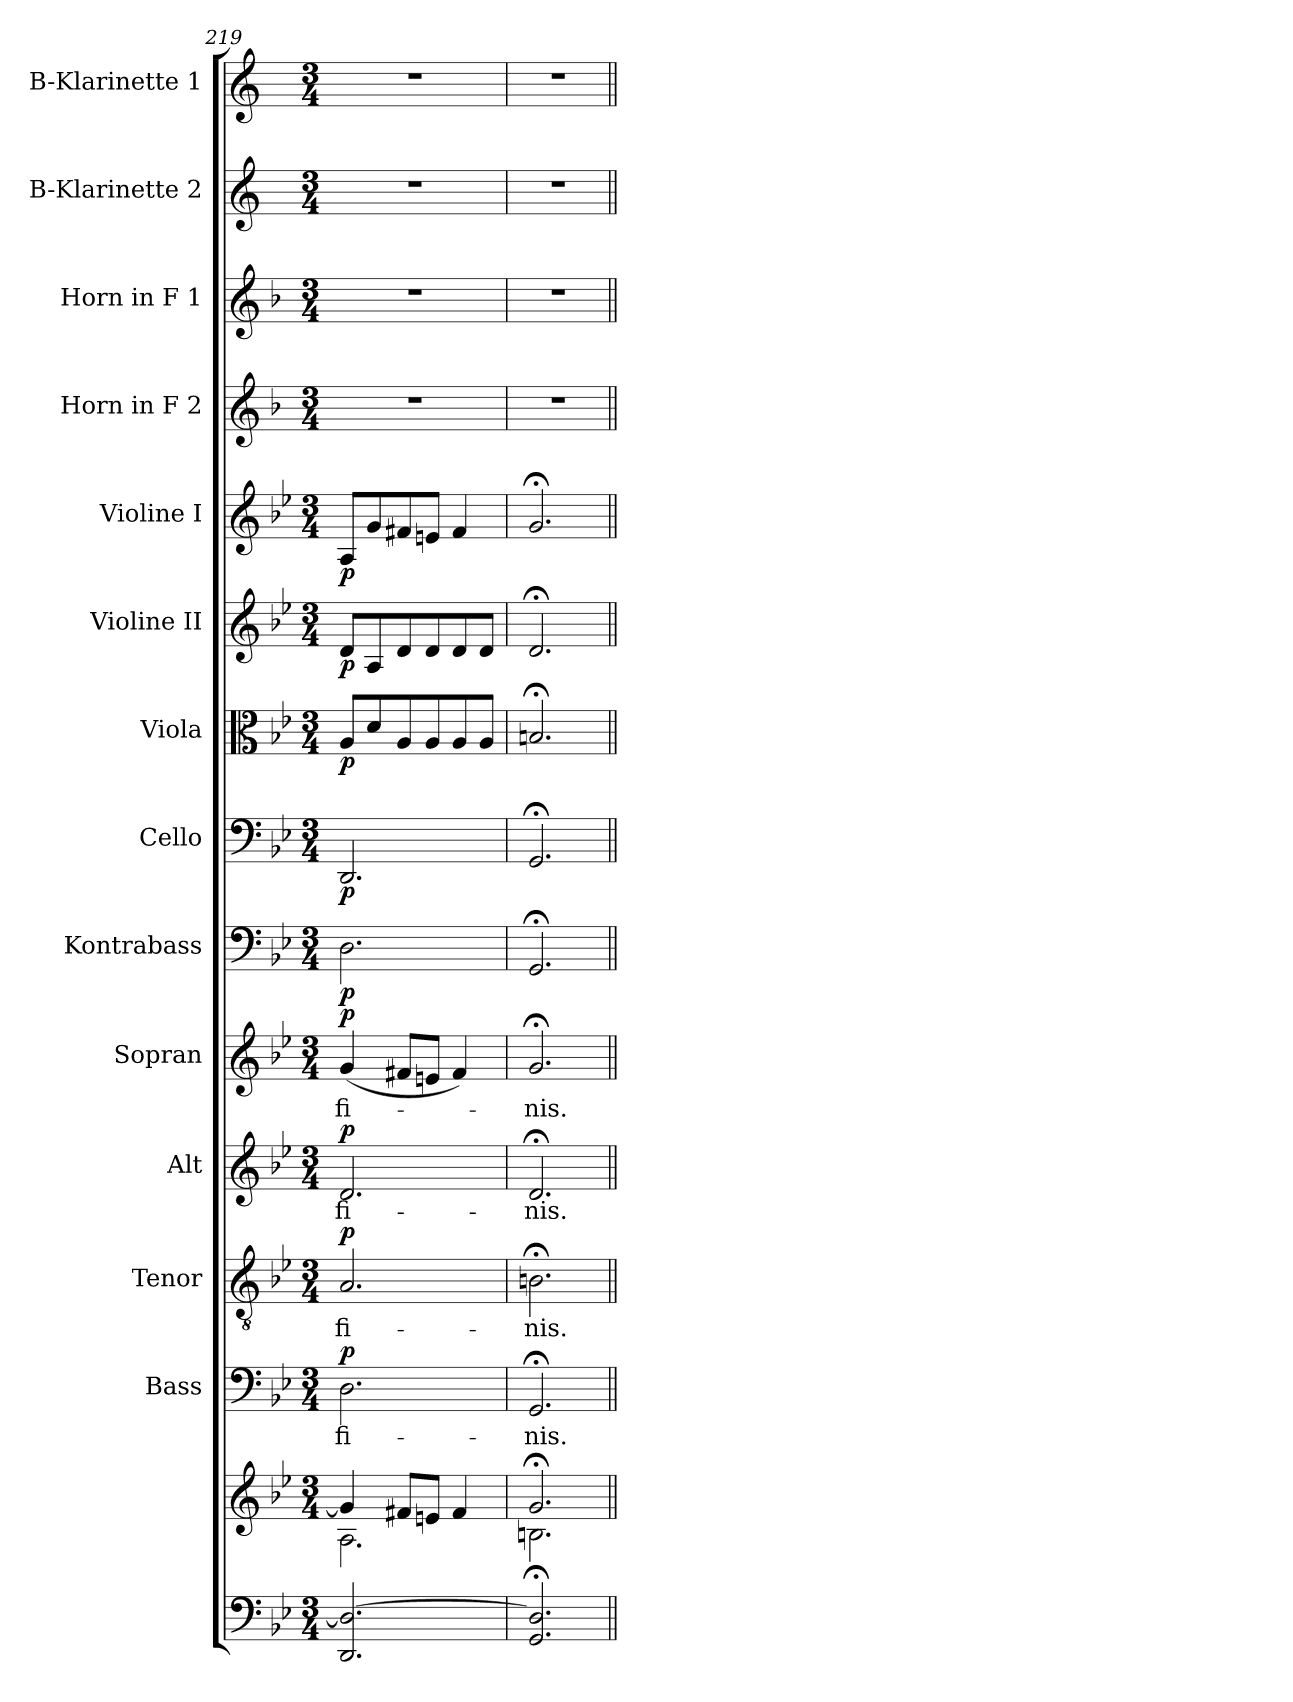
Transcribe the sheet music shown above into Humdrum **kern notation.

**kern	**kern	**kern	**text	**dynam	**kern	**text	**dynam	**kern	**text	**dynam	**kern	**text	**dynam	**kern	**dynam	**kern	**dynam	**kern	**dynam	**kern	**dynam	**kern	**dynam	**kern	**kern	**kern	**kern
*part14	*part14	*part13	*part13	*part13	*part12	*part12	*part12	*part11	*part11	*part11	*part10	*part10	*part10	*part9	*part9	*part8	*part8	*part7	*part7	*part6	*part6	*part5	*part5	*part4	*part3	*part2	*part1
*staff15	*staff14	*staff13	*staff13	*staff13	*staff12	*staff12	*staff12	*staff11	*staff11	*staff11	*staff10	*staff10	*staff10	*staff9	*staff9	*staff8	*staff8	*staff7	*staff7	*staff6	*staff6	*staff5	*staff5	*staff4	*staff3	*staff2	*staff1
*	*	*I"Bass	*	*	*I"Tenor	*	*	*I"Alt	*	*	*I"Sopran	*	*	*I"Kontrabass	*	*I"Cello	*	*I"Viola	*	*I"Violine II	*	*I"Violine I	*	*I"Horn in F 2	*I"Horn in F 1	*I"B-Klarinette 2	*I"B-Klarinette 1
*	*	*I'B.	*	*	*I'T.	*	*	*I'A.	*	*	*I'S.	*	*	*I'Kb.	*	*	*	*I'Vla.	*	*I'Vl. II	*	*I'Vl. I	*	*	*	*I'B Kl. 2	*I'B Kl. 1
*clefF4	*clefG2	*clefF4	*	*	*clefGv2	*	*	*clefG2	*	*	*clefG2	*	*	*clefF4	*	*clefF4	*	*clefC3	*	*clefG2	*	*clefG2	*	*clefG2	*clefG2	*clefG2	*clefG2
*	*	*	*	*	*	*	*	*	*	*	*	*	*	*ITrd7c12	*	*	*	*	*	*	*	*	*	*ITrd4c7	*ITrd4c7	*ITrd1c2	*ITrd1c2
*k[b-e-]	*k[b-e-]	*k[b-e-]	*	*	*k[b-e-]	*	*	*k[b-e-]	*	*	*k[b-e-]	*	*	*k[b-e-]	*	*k[b-e-]	*	*k[b-e-]	*	*k[b-e-]	*	*k[b-e-]	*	*k[b-e-]	*k[b-e-]	*k[b-e-]	*k[b-e-]
*B-:	*B-:	*B-:	*	*	*B-:	*	*	*B-:	*	*	*B-:	*	*	*B-:	*	*B-:	*	*B-:	*	*B-:	*	*B-:	*	*B-:	*B-:	*B-:	*B-:
*M3/4	*M3/4	*M3/4	*	*	*M3/4	*	*	*M3/4	*	*	*M3/4	*	*	*M3/4	*	*M3/4	*	*M3/4	*	*M3/4	*	*M3/4	*	*M3/4	*M3/4	*M3/4	*M3/4
=219	=219	=219	=219	=219	=219	=219	=219	=219	=219	=219	=219	=219	=219	=219	=219	=219	=219	=219	=219	=219	=219	=219	=219	=219	=219	=219	=219
*	*^	*	*	*	*	*	*	*	*	*	*	*	*	*	*	*	*	*	*	*	*	*	*	*	*	*	*
!	!	!	!	!LO:LY:b	!LO:DY:a	!	!LO:LY:b	!LO:DY:a	!	!LO:LY:b	!LO:DY:a	!	!LO:LY:b	!LO:DY:a	!	!LO:DY:b	!	!LO:DY:b	!	!LO:DY:b	!	!LO:DY:b	!	!LO:DY:b	!	!	!	!
2.DD/ 2.D/_	4g/]	2.A\	2.D\	fi-	p	2.A/	fi-	p	2.d/	fi-	p	(<4g/	fi-	p	2.DD\	p	2.DD/	p	8A/L	p	8d/L	p	8A/L	p	2.r	2.r	2.r	2.r
.	.	.	.	.	.	.	.	.	.	.	.	.	.	.	.	.	.	.	8d/	.	8A/	.	8g/	.	.	.	.	.
.	8f#X/L	.	.	.	.	.	.	.	.	.	.	8f#X/L	.	.	.	.	.	.	8A/	.	8d/	.	8f#X/	.	.	.	.	.
.	8en/J	.	.	.	.	.	.	.	.	.	.	8en/J	.	.	.	.	.	.	8A/	.	8d/	.	8en/J	.	.	.	.	.
.	4f#/	.	.	.	.	.	.	.	.	.	.	4f#/)	.	.	.	.	.	.	8A/	.	8d/	.	4f#/	.	.	.	.	.
.	.	.	.	.	.	.	.	.	.	.	.	.	.	.	.	.	.	.	8A/J	.	8d/J	.	.	.	.	.	.	.
=220	=220	=220	=220	=220	=220	=220	=220	=220	=220	=220	=220	=220	=220	=220	=220	=220	=220	=220	=220	=220	=220	=220	=220	=220	=220	=220	=220	=220
!	!	!	!	!LO:LY:b	!	!	!LO:LY:b	!	!	!LO:LY:b	!	!	!LO:LY:b	!	!	!	!	!	!	!	!	!	!	!	!	!	!	!
2.GG/; 2.D/];	2.g;</	2.Bn\	2.GG;</	-nis.	.	2.Bn;<\	-nis.	.	2.d;</	-nis.	.	2.g;</	-nis.	.	2.GGG;</	.	2.GG;</	.	2.Bn;</	.	2.d;</	.	2.g;</	.	2.r	2.r	2.r	2.r
*	*v	*v	*	*	*	*	*	*	*	*	*	*	*	*	*	*	*	*	*	*	*	*	*	*	*	*	*	*
=||	=||	=||	=||	=||	=||	=||	=||	=||	=||	=||	=||	=||	=||	=||	=||	=||	=||	=||	=||	=||	=||	=||	=||	=||	=||	=||	=||
*-	*-	*-	*-	*-	*-	*-	*-	*-	*-	*-	*-	*-	*-	*-	*-	*-	*-	*-	*-	*-	*-	*-	*-	*-	*-	*-	*-
